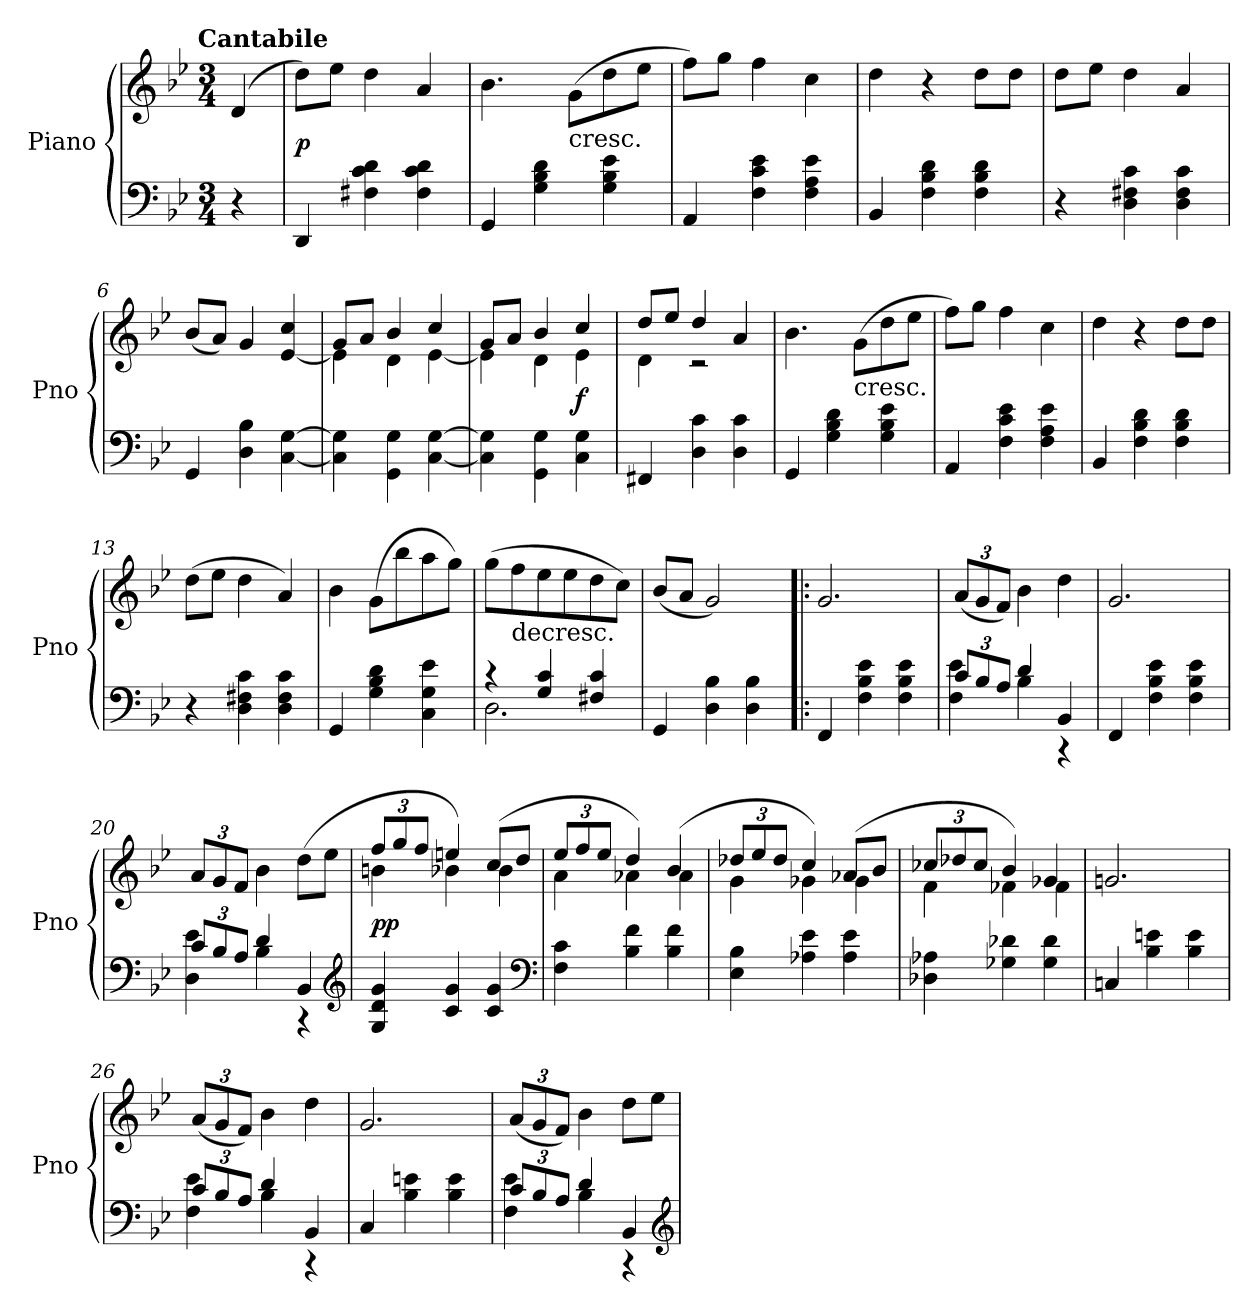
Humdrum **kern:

**kern	**kern	**dynam
*part1	*part1	*part1
*staff2	*staff1	*staff1/2
*I"Piano	*	*
*I'Pno	*	*
*clefF4	*clefG2	*
*k[b-e-]	*k[b-e-]	*
*g:	*g:	*
!!LO:TX:omd:t=Cantabile
*M3/4	*M3/4	*
*MM144	*MM144	*
=	=	=
4r	(4d/	.
=1	=1	=1
4DD/	8dd\L)	p
.	8ee-\J	.
4F#X\ 4c\ 4d\	4dd\	.
4F#\ 4c\ 4d\	4a/	.
=2	=2	=2
4GG/	4.b-\	.
4G\ 4B-\ 4d\	.	.
!	!LO:TX:c:t=cresc.	!
.	(8g\L	.
4G\ 4B-\ 4e-\	8dd\	.
.	8ee-\J	.
=3	=3	=3
4AA/	8ff\L)	.
.	8gg\J	.
4F\ 4c\ 4e-\	4ff\	.
4F\ 4A\ 4e-\	4cc\	.
=4	=4	=4
4BB-/	4dd\	.
4F\ 4B-\ 4d\	4r	.
4F\ 4B-\ 4d\	8dd\L	.
.	8dd\J	.
=5	=5	=5
4r	8dd\L	.
.	8ee-\J	.
4D\ 4F#X\ 4c\	4dd\	.
4D\ 4F#\ 4c\	4a/	.
=6	=6	=6
4GG/	(8b-/L	.
.	8a/J)	.
4D\ 4B-\	4g/	.
[4C\ [4G\	[4e-/ 4cc/	.
=7	=7	=7
*	*^	*
4C]\ 4G]\	8g/L	4e-\]	.
.	8a/J	.	.
4GG\ 4G\	4b-/	4d\	.
[4C\ [4G\	4cc/	[4e-\	.
=8	=8	=8	=8
4C]\ 4G]\	8g/L	4e-\]	.
.	8a/J	.	.
4GG\ 4G\	4b-/	4d\	.
4C\ 4G\	4cc/	4e-\	f
=9	=9	=9	=9
4FF#X/	8dd/L	4d\	.
.	8ee-/J	.	.
4D\ 4c\	4dd/	2r	.
4D\ 4c\	4a/	.	.
*	*v	*v	*
=10	=10	=10
4GG/	4.b-\	.
4G\ 4B-\ 4d\	.	.
!	!LO:TX:c:t=cresc.	!
.	(8g\L	.
4G\ 4B-\ 4e-\	8dd\	.
.	8ee-\J	.
=11	=11	=11
4AA/	8ff\L)	.
.	8gg\J	.
4F\ 4c\ 4e-\	4ff\	.
4F\ 4A\ 4e-\	4cc\	.
=12	=12	=12
4BB-/	4dd\	.
4F\ 4B-\ 4d\	4r	.
4F\ 4B-\ 4d\	8dd\L	.
.	8dd\J	.
=13	=13	=13
4r	(8dd\L	.
.	8ee-\J	.
4D\ 4F#X\ 4c\	4dd\	.
4D\ 4F#\ 4c\	4a/)	.
=14	=14	=14
4GG/	4b-\	.
4G\ 4B-\ 4d\	(8g\L	.
.	8bb-\	.
4C\ 4G\ 4e-\	8aa\	.
.	8gg\J)	.
=15	=15	=15
*^	*	*
4r	2.D\	(8gg\L	.
!	!	!LO:TX:c:t=decresc.	!
.	.	8ff\	.
4G/ 4c/	.	8ee-\	.
.	.	8ee-\	.
4F#X/ 4c/	.	8dd\	.
.	.	8cc\J)	.
*v	*v	*	*
=16	=16	=16
4GG/	(8b-/L	.
.	8a/J	.
4D\ 4B-\	2g/)	.
4D\ 4B-\	.	.
=17!|:	=17!|:	=17!|:
4FF/	2.g/	.
4F\ 4B-\ 4e-\	.	.
4F\ 4B-\ 4e-\	.	.
=18	=18	=18
*^	*	*
12c/L	4F\ 4e-\	(12a/L	.
12B-/	.	12g/	.
12A/J	.	12f/J)	.
4d/	4B-\	4b-\	.
4BB-/	4r	4dd\	.
*v	*v	*	*
=19	=19	=19
4FF/	2.g/	.
4F\ 4B-\ 4e-\	.	.
4F\ 4B-\ 4e-\	.	.
=20	=20	=20
*^	*	*
12c/L	4D\ 4e-\	12a/L	.
12B-/	.	12g/	.
12A/J	.	12f/J	.
4d/	4B-\	4b-\	.
4BB-/	4r	(8dd\L	.
.	.	8ee-\J	.
*v	*v	*	*
*clefG2	*	*
=21	=21	=21
*	*^	*
4G/ 4d/ 4g/	12ff/L	4bn\	pp
.	12gg/	.	.
.	12ff/J	.	.
4c/ 4g/	4een/)	4b-X\	.
4c/ 4g/	(8cc/L	4b-\	.
.	8dd/J	.	.
*clefF4	*	*	*
=22	=22	=22	=22
4F\ 4c\	12ee-/L	4a\	.
.	12ff/	.	.
.	12ee-/J	.	.
4B-\ 4f\	4dd/)	4a-X\	.
4B-\ 4f\	(4b-/	4a-\	.
=23	=23	=23	=23
4E-\ 4B-\	12dd-X/L	4g\	.
.	12ee-/	.	.
.	12dd-/J	.	.
4A-X\ 4e-\	4cc/)	4g-X\	.
4A-\ 4e-\	(8a-X/L	4g-\	.
.	8b-/J	.	.
=24	=24	=24	=24
4D-X\ 4A-X\	12cc-X/L	4f\	.
.	12dd-X/	.	.
.	12cc-/J	.	.
4G-X\ 4d-X\	4b-/)	4f-X\	.
4G-\ 4d-\	4g-X/	4f-\	.
*	*v	*v	*
=25	=25	=25
4Cn/	2.gn/	.
4B-\ 4en\	.	.
4B-\ 4e\	.	.
=26	=26	=26
*^	*	*
12c/L	4F\ 4e-\	(12a/L	.
12B-/	.	12g/	.
12A/J	.	12f/J)	.
4d/	4B-\	4b-\	.
4BB-/	4r	4dd\	.
*v	*v	*	*
=27	=27	=27
4C/	2.g/	.
4B-\ 4en\	.	.
4B-\ 4e\	.	.
=28	=28	=28
*^	*	*
12c/L	4F\ 4e-\	(12a/L	.
12B-/	.	12g/	.
12A/J	.	12f/J)	.
4d/	4B-\	4b-\	.
4BB-/	4r	8dd\L	.
.	.	8ee-\J	.
*v	*v	*	*
*clefG2	*	*
=	=	=
*-	*-	*-
